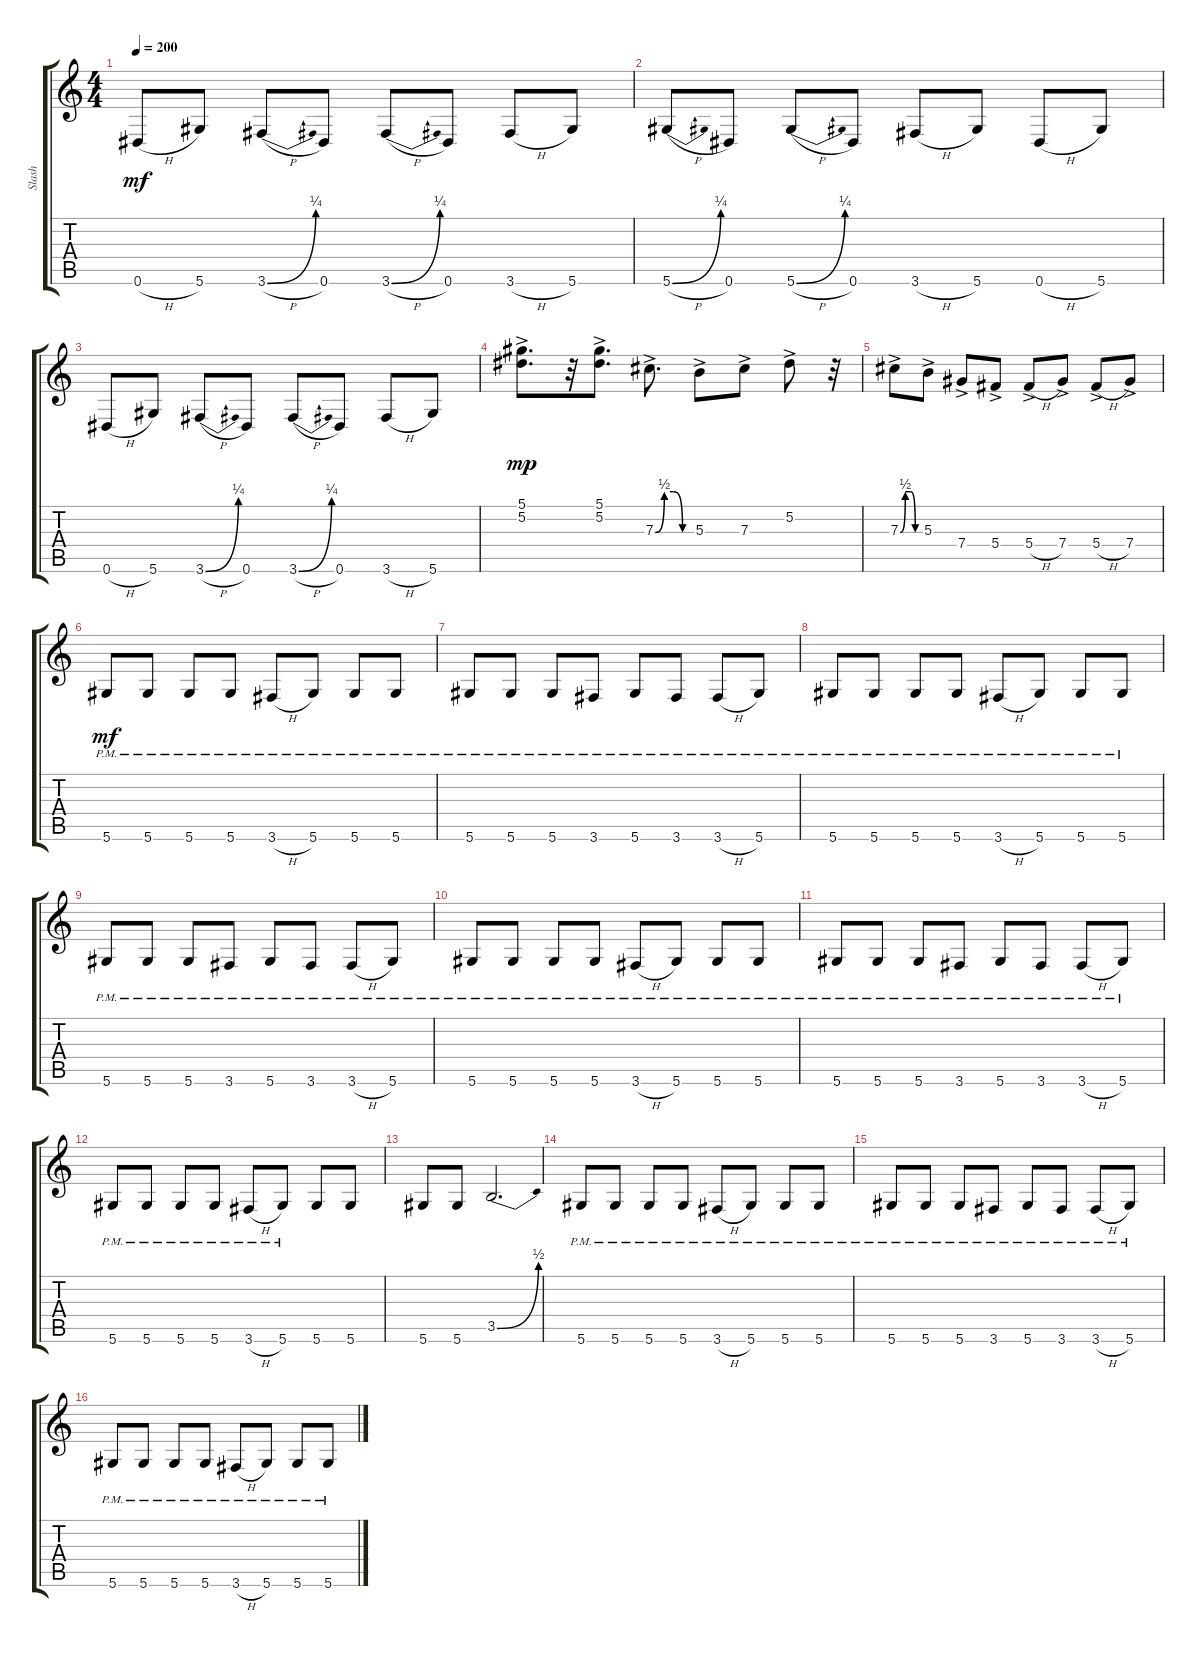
\track ("Slash" "Slash") {instrument distortionguitar}
\staff {score tabs}
\tuning (Eb4 Bb3 Gb3 Db3 Ab2 Eb2) {hide}
\ts (4 4)
\tempo 200
\clef g2
\ks c
0.6{h}.8{dy mf} 5.6.8 3.6{be (bend 0 0 60 1) h}.8 0.6.8 3.6{be (bend 0 0 60 1) h}.8 0.6.8 3.6{h}.8 5.6.8 |
5.6{be (bend 0 0 60 1) h}.8 0.6.8 5.6{be (bend 0 0 60 1) h}.8 0.6.8 3.6{h}.8 5.6.8 0.6{h}.8 5.6.8 |
0.6{h}.8 5.6.8 3.6{be (bend 0 0 60 1) h}.8 0.6.8 3.6{be (bend 0 0 60 1) h}.8 0.6.8 3.6{h}.8 5.6.8 |
(5.1{ac} 5.2{ac}).8{d dy mp} r.32 (5.1{ac} 5.2{ac}).8{d} 7.3{be (custom 0 0 15 2 30 2 45 0 60 0) ac}.8{d} 5.3{ac}.8 7.3{ac}.8 5.2{ac}.8 r.32 |
7.3{be (custom 0 0 15 2 30 2 45 0 60 0) ac}.8 5.3{ac}.8 7.4{ac}.8 5.4{ac}.8 5.4{h ac}.8 7.4{ac}.8 5.4{h ac}.8 7.4{ac}.8 |
5.6{pm}.8{dy mf} 5.6{pm}.8 5.6{pm}.8 5.6{pm}.8 3.6{h pm}.8 5.6{pm}.8 5.6{pm}.8 5.6{pm}.8 |
5.6{pm}.8 5.6{pm}.8 5.6{pm}.8 3.6{pm}.8 5.6{pm}.8 3.6{pm}.8 3.6{h pm}.8 5.6{pm}.8 |
5.6{pm}.8 5.6{pm}.8 5.6{pm}.8 5.6{pm}.8 3.6{h pm}.8 5.6{pm}.8 5.6{pm}.8 5.6{pm}.8 |
5.6{pm}.8 5.6{pm}.8 5.6{pm}.8 3.6{pm}.8 5.6{pm}.8 3.6{pm}.8 3.6{h pm}.8 5.6{pm}.8 |
5.6{pm}.8 5.6{pm}.8 5.6{pm}.8 5.6{pm}.8 3.6{h pm}.8 5.6{pm}.8 5.6{pm}.8 5.6{pm}.8 |
5.6{pm}.8 5.6{pm}.8 5.6{pm}.8 3.6{pm}.8 5.6{pm}.8 3.6{pm}.8 3.6{h pm}.8 5.6{pm}.8 |
5.6{pm}.8 5.6{pm}.8 5.6{pm}.8 5.6{pm}.8 3.6{h pm}.8 5.6{pm}.8 5.6.8 5.6.8 |
5.6.8 5.6.8 3.5{be (bend 0 0 60 2)}.2{d} |
5.6{pm}.8 5.6{pm}.8 5.6{pm}.8 5.6{pm}.8 3.6{h pm}.8 5.6{pm}.8 5.6{pm}.8 5.6{pm}.8 |
5.6{pm}.8 5.6{pm}.8 5.6{pm}.8 3.6{pm}.8 5.6{pm}.8 3.6{pm}.8 3.6{h pm}.8 5.6{pm}.8 |
5.6{pm}.8 5.6{pm}.8 5.6{pm}.8 5.6{pm}.8 3.6{h pm}.8 5.6{pm}.8 5.6{pm}.8 5.6{pm}.8
